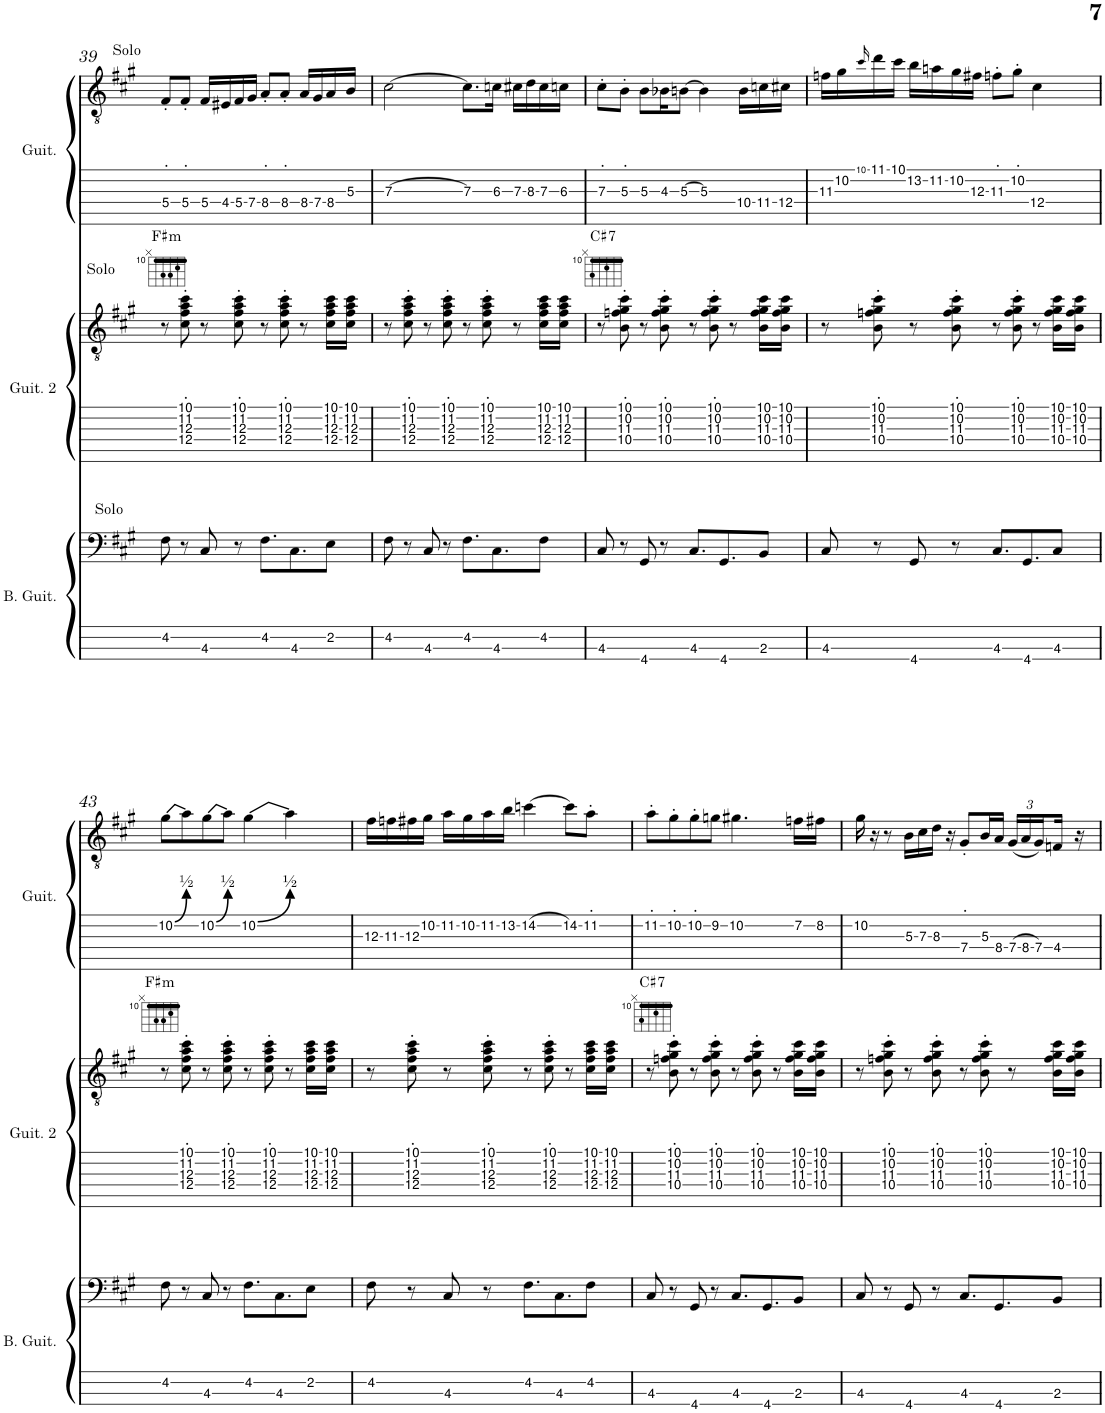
**kern	**kern	**kern	**kern	**harte	**kern	**kern
*part3	*part3	*part2	*part2	*part2	*part1	*part1
*staff6	*staff5	*staff4	*staff3	*	*staff2	*staff1
*I"Bass Guitar	*	*I"Guitar (rythm)	*	*	*I"Guitar (solo)	*
*I'B. Guit.	*	*I'Guit. 2	*	*	*I'Guit.	*
!!LO:PB:g=z
*	*clefF4	*	*clefGv2	*	*	*clefGv2
*Trd7c12	*Trd7c12	*	*	*	*	*
*k[f#c#g#]	*k[f#c#g#]	*k[f#c#g#]	*k[f#c#g#]	*	*k[f#c#g#]	*k[f#c#g#]
*M4/4	*M4/4	*M4/4	*M4/4	*	*M4/4	*M4/4
=39	=39	=39	=39	=39	=39	=39
!	!	!	!	!	!	!LO:TX:a:t=Solo
!	!	!	!LO:TX:a:t=Solo	!	!	!
!	!LO:TX:a:t=Solo	!	!	!LO:H:kt=m	!	!
8F#	8F#\	8r	8r	F#:min	8F#'L	8F#'/L
8r	8r	8c#' 8f#' 8a' 8cc#'	8c#\' 8f#\' 8a\' 8cc#\'	.	8F#'J	8F#'/J
8C#	8C#/	8r	8r	.	16F#LL	16F#/LL
.	.	.	.	.	16E#J	16E#X/
8r	8r	8c#' 8f#' 8a' 8cc#'	8c#\' 8f#\' 8a\' 8cc#\'	.	16F#L	16F#/
.	.	.	.	.	16G#JJ	16G#/JJ
8.F#L	8.F#\L	8r	8r	.	8A'L	8A'/L
.	.	8c#' 8f#' 8a' 8cc#'	8c#\' 8f#\' 8a\' 8cc#\'	.	8A'J	8A'/J
8.C#J	8.C#\	.	.	.	.	.
.	.	8r	8r	.	16ALL	16A/LL
.	.	.	.	.	16G#J	16G#/
8EJ	8E\J	16c#\ 16f#\ 16a\ 16cc#\LL	16c#\ 16f#\ 16a\ 16cc#\LL	.	16AL	16A/
.	.	16c#\ 16f#\ 16a\ 16cc#\JJ	16c#\ 16f#\ 16a\ 16cc#\JJ	.	16BJJ	16B/JJ
=40	=40	=40	=40	=40	=40	=40
8F#	8F#\	8r	8r	.	[2c#	[2c#\
8r	8r	8c#' 8f#' 8a' 8cc#'	8c#\' 8f#\' 8a\' 8cc#\'	.	.	.
8C#	8C#/	8r	8r	.	.	.
8r	8r	8c#' 8f#' 8a' 8cc#'	8c#\' 8f#\' 8a\' 8cc#\'	.	.	.
8.F#L	8.F#\L	8r	8r	.	8.c#L]	8.c#\L]
.	.	8c#' 8f#' 8a' 8cc#'	8c#\' 8f#\' 8a\' 8cc#\'	.	.	.
8.C#J	8.C#\	.	.	.	16cnJk	16cn\Jk
.	.	8r	8r	.	16c#XLL	16c#X\LL
.	.	.	.	.	16dJ	16d\
8F#J	8F#\J	16c#\ 16f#\ 16a\ 16cc#\LL	16c#\ 16f#\ 16a\ 16cc#\LL	.	16c#L	16c#\
.	.	16c#\ 16f#\ 16a\ 16cc#\JJ	16c#\ 16f#\ 16a\ 16cc#\JJ	.	16cJJ	16cn\JJ
=41	=41	=41	=41	=41	=41	=41
!	!	!	!	!LO:H:kt=7	!	!
8C#	8C#/	8r	8r	C#:7	8c#'L	8c#'\L
8r	8r	8B' 8fn' 8g#' 8cc#'	8B\' 8fn\' 8g#\' 8cc#\'	.	8B'J	8B'\J
8GG#	8GG#/	8r	8r	.	8BL	8B\L
8r	8r	8B' 8f' 8g#' 8cc#'	8B\' 8f\' 8g#\' 8cc#\'	.	16B-K	16B-X\K
.	.	.	.	.	[8BJ	[8Bn\J
8.C#L	8.C#/L	8r	8r	.	.	.
.	.	.	.	.	4B]	4B\]
.	.	8B' 8f' 8g#' 8cc#'	8B\' 8f\' 8g#\' 8cc#\'	.	.	.
8.GG#J	8.GG#/	.	.	.	.	.
.	.	8r	8r	.	.	.
.	.	.	.	.	16BLL	16B\LL
8BBJ	8BB/J	16B\ 16f\ 16g#\ 16cc#\LL	16B\ 16f\ 16g#\ 16cc#\LL	.	16c	16cn\
.	.	16B\ 16f\ 16g#\ 16cc#\JJ	16B\ 16f\ 16g#\ 16cc#\JJ	.	16c#JJ	16c#X\JJ
=42	=42	=42	=42	=42	=42	=42
8C#	8C#/	8r	8r	.	16fLL	16fn\LL
.	.	.	.	.	16g#J	16g#\
.	.	.	.	.	qcc#	16qcc#/
8r	8r	8B' 8fn' 8g#' 8cc#'	8B\' 8fn\' 8g#\' 8cc#\'	.	16ddL	16dd\
.	.	.	.	.	16cc#JJ	16cc#\JJ
8GG#	8GG#/	8r	8r	.	16bLL	16b\LL
.	.	.	.	.	16anJ	16an\
8r	8r	8B' 8f' 8g#' 8cc#'	8B\' 8f\' 8g#\' 8cc#\'	.	16g#L	16g#\
.	.	.	.	.	16f#XJJ	16f#X\JJ
8.C#L	8.C#/L	8r	8r	.	8fn'L	8fn'\L
.	.	8B' 8f' 8g#' 8cc#'	8B\' 8f\' 8g#\' 8cc#\'	.	8g#'J	8g#'\J
8.GG#J	8.GG#/	.	.	.	.	.
.	.	8r	8r	.	4c#	4c#\
8C#J	8C#/J	16B\ 16f\ 16g#\ 16cc#\LL	16B\ 16f\ 16g#\ 16cc#\LL	.	.	.
.	.	16B\ 16f\ 16g#\ 16cc#\JJ	16B\ 16f\ 16g#\ 16cc#\JJ	.	.	.
!!LO:LB:g=z
=43	=43	=43	=43	=43	=43	=43
!	!	!	!	!LO:H:kt=m	!	!
8F#	8F#\	8r	8r	F#:min	8g#L	8g#\L
8r	8r	8c#' 8f#' 8a' 8cc#'	8c#\' 8f#\' 8a\' 8cc#\'	.	8aJ	8a\
8C#	8C#/	8r	8r	.	8g#L	8g#\
8r	8r	8c#' 8f#' 8a' 8cc#'	8c#\' 8f#\' 8a\' 8cc#\'	.	8aJ	8a\J
8.F#L	8.F#\L	8r	8r	.	4g#	4g#\
.	.	8c#' 8f#' 8a' 8cc#'	8c#\' 8f#\' 8a\' 8cc#\'	.	.	.
8.C#J	8.C#\	.	.	.	.	.
.	.	8r	8r	.	4a	4a\
8EJ	8E\J	16c#\ 16f#\ 16a\ 16cc#\LL	16c#\ 16f#\ 16a\ 16cc#\LL	.	.	.
.	.	16c#\ 16f#\ 16a\ 16cc#\JJ	16c#\ 16f#\ 16a\ 16cc#\JJ	.	.	.
=44	=44	=44	=44	=44	=44	=44
8F#	8F#\	8r	8r	.	16f#LL	16f#\LL
.	.	.	.	.	16fJ	16fn\
8r	8r	8c#' 8f#' 8a' 8cc#'	8c#\' 8f#\' 8a\' 8cc#\'	.	16f#L	16f#X\
.	.	.	.	.	16g#JJ	16g#\JJ
8C#	8C#/	8r	8r	.	16aLL	16a\LL
.	.	.	.	.	16g#J	16g#\
8r	8r	8c#' 8f#' 8a' 8cc#'	8c#\' 8f#\' 8a\' 8cc#\'	.	16aL	16a\
.	.	.	.	.	16bJJ	16b\JJ
8.F#L	8.F#\L	8r	8r	.	[4cc	[4ccn\
.	.	8c#' 8f#' 8a' 8cc#'	8c#\' 8f#\' 8a\' 8cc#\'	.	.	.
8.C#J	8.C#\	.	.	.	.	.
.	.	8r	8r	.	8ccL]	8cc\L]
8F#J	8F#\J	16c#\ 16f#\ 16a\ 16cc#\LL	16c#\ 16f#\ 16a\ 16cc#\LL	.	8a'J	8a'\J
.	.	16c#\ 16f#\ 16a\ 16cc#\JJ	16c#\ 16f#\ 16a\ 16cc#\JJ	.	.	.
=45	=45	=45	=45	=45	=45	=45
!	!	!	!	!LO:H:kt=7	!	!
8C#	8C#/	8r	8r	C#:7	8a'L	8a'\L
8r	8r	8B' 8fn' 8g#' 8cc#'	8B\' 8fn\' 8g#\' 8cc#\'	.	8g#'J	8g#'\
8GG#	8GG#/	8r	8r	.	8g#'L	8g#'\
8r	8r	8B' 8f' 8g#' 8cc#'	8B\' 8f\' 8g#\' 8cc#\'	.	8gJ	8gn\J
8.C#L	8.C#/L	8r	8r	.	4.g#	4.g#X\
.	.	8B' 8f' 8g#' 8cc#'	8B\' 8f\' 8g#\' 8cc#\'	.	.	.
8.GG#J	8.GG#/	.	.	.	.	.
.	.	8r	8r	.	.	.
8BBJ	8BB/J	16B\ 16f\ 16g#\ 16cc#\LL	16B\ 16f\ 16g#\ 16cc#\LL	.	16fLL	16fn\LL
.	.	16B\ 16f\ 16g#\ 16cc#\JJ	16B\ 16f\ 16g#\ 16cc#\JJ	.	16f#JJ	16f#X\JJ
=46	=46	=46	=46	=46	=46	=46
8C#	8C#/	8r	8r	.	16g#	16g#\
.	.	.	.	.	16r	16r
8r	8r	8B' 8fn' 8g#' 8cc#'	8B\' 8fn\' 8g#\' 8cc#\'	.	8r	8r
8GG#	8GG#/	8r	8r	.	16BLL	16B\LL
.	.	.	.	.	16c#	16c#\
8r	8r	8B' 8f' 8g#' 8cc#'	8B\' 8f\' 8g#\' 8cc#\'	.	16dJJ	16d\JJ
.	.	.	.	.	16r	16r
8.C#L	8.C#/L	8r	8r	.	8G#'L	8G#'/L
.	.	8B' 8f' 8g#' 8cc#'	8B\' 8f\' 8g#\' 8cc#\'	.	16BL	16B/L
8.GG#J	8.GG#/	.	.	.	16AJJ	16A/JJ
*	*	*	*	*	*Xbrackettup	*Xbrackettup
.	.	8r	8r	.	24G#LL	(24G#/LL
.	.	.	.	.	24A	24A/
.	.	.	.	.	24G#	24G#/)
8BBJ	8BB/J	16B\ 16f\ 16g#\ 16cc#\LL	16B\ 16f\ 16g#\ 16cc#\LL	.	16FJJ	16Fn/JJ
.	.	16B\ 16f\ 16g#\ 16cc#\JJ	16B\ 16f\ 16g#\ 16cc#\JJ	.	16r	16r
=	=	=	=	=	=	=
*-	*-	*-	*-	*-	*-	*-
